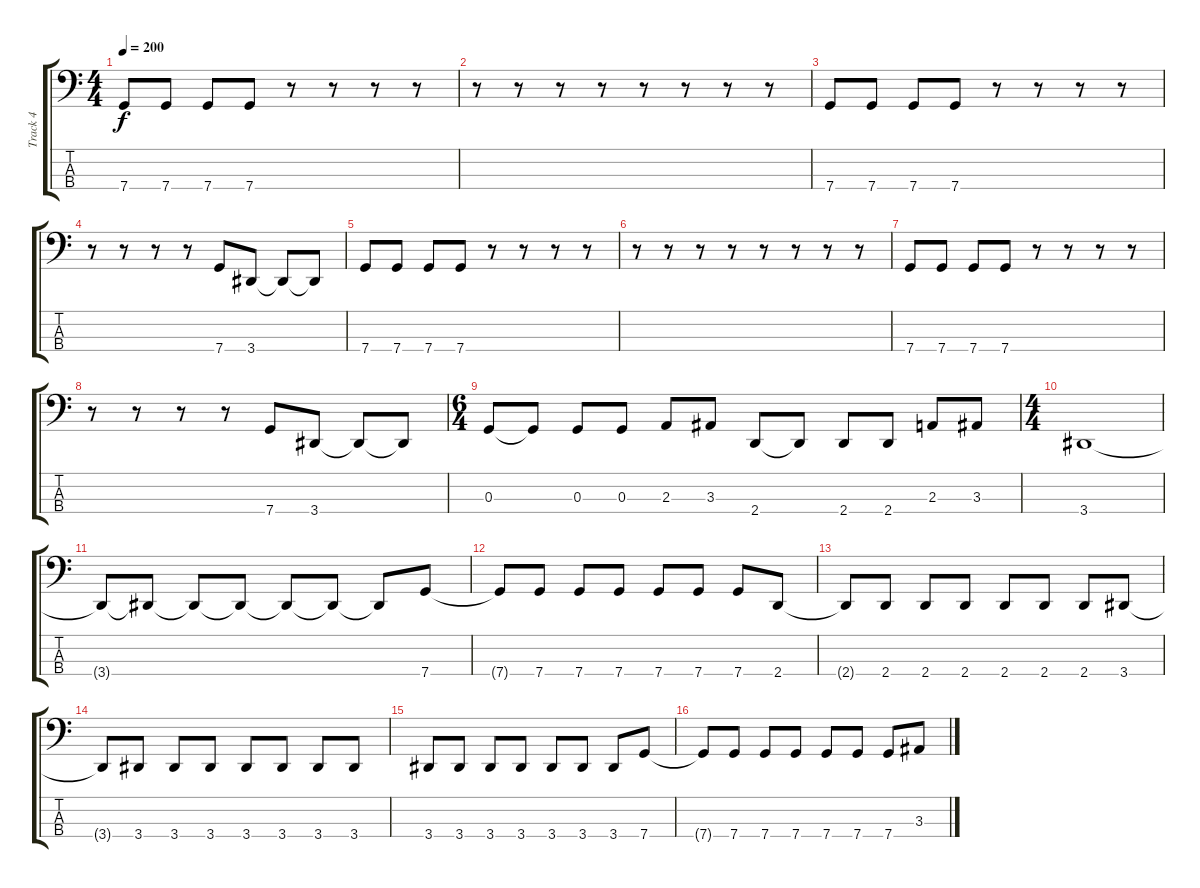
\track ("Track 4" "Track 4") {instrument electricbasspick}
\staff {score tabs}
\tuning (F2 C2 G1 C1) {hide}
\ts (4 4)
\tempo 200
\clef f4
\ks c
7.4.8{dy f} 7.4.8 7.4.8 7.4.8 r.8 r.8 r.8 r.8 |
r.8 r.8 r.8 r.8 r.8 r.8 r.8 r.8 |
7.4.8 7.4.8 7.4.8 7.4.8 r.8 r.8 r.8 r.8 |
r.8 r.8 r.8 r.8 7.4.8 3.4.8 3.4{t}.8 3.4{t}.8 |
7.4.8 7.4.8 7.4.8 7.4.8 r.8 r.8 r.8 r.8 |
r.8 r.8 r.8 r.8 r.8 r.8 r.8 r.8 |
7.4.8 7.4.8 7.4.8 7.4.8 r.8 r.8 r.8 r.8 |
r.8 r.8 r.8 r.8 7.4.8 3.4.8 3.4{t}.8 3.4{t}.8 |
\ts (6 4)
0.3.8 0.3{t}.8 0.3.8 0.3.8 2.3.8 3.3.8 2.4.8 2.4{t}.8 2.4.8 2.4.8 2.3.8 3.3.8 |
\ts (4 4)
3.4.1 |
3.4{t}.8 3.4{t}.8 3.4{t}.8 3.4{t}.8 3.4{t}.8 3.4{t}.8 3.4{t}.8 7.4.8 |
7.4{t}.8 7.4.8 7.4.8 7.4.8 7.4.8 7.4.8 7.4.8 2.4.8 |
2.4{t}.8 2.4.8 2.4.8 2.4.8 2.4.8 2.4.8 2.4.8 3.4.8 |
3.4{t}.8 3.4.8 3.4.8 3.4.8 3.4.8 3.4.8 3.4.8 3.4.8 |
3.4.8 3.4.8 3.4.8 3.4.8 3.4.8 3.4.8 3.4.8 7.4.8 |
7.4{t}.8 7.4.8 7.4.8 7.4.8 7.4.8 7.4.8 7.4.8 3.3.8
